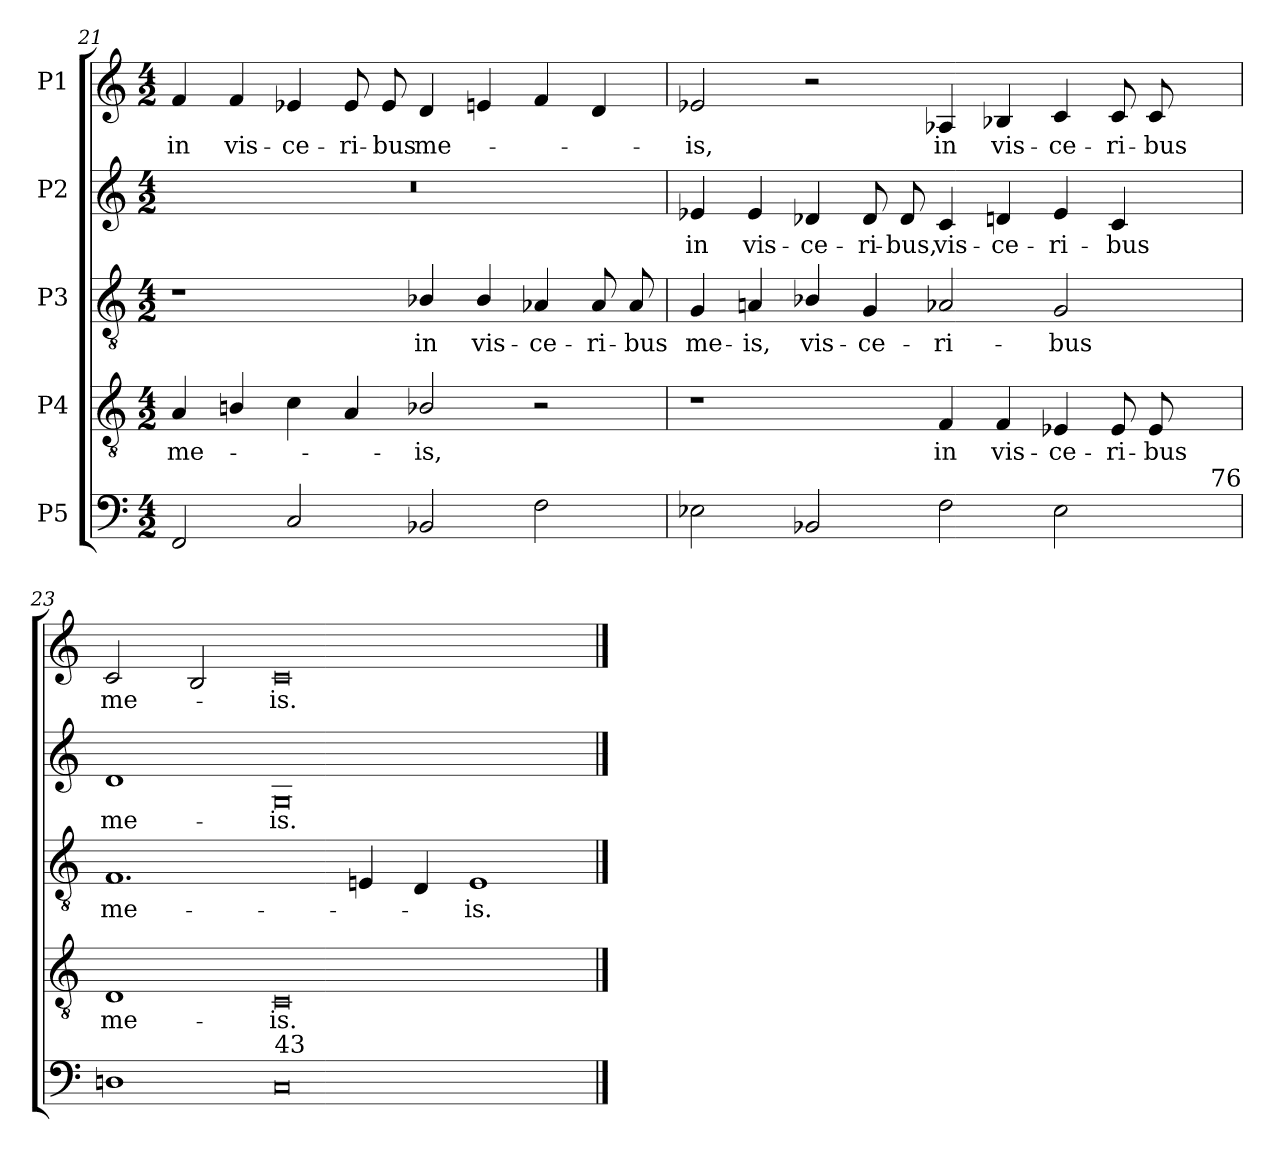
**kern	**kern	**text	**kern	**text	**kern	**text	**kern	**text
*part5	*part4	*part4	*part3	*part3	*part2	*part2	*part1	*part1
*staff5	*staff4	*staff4	*staff3	*staff3	*staff2	*staff2	*staff1	*staff1
*I"P5	*I"P4	*	*I"P3	*	*I"P2	*	*I"P1	*
*clefF4	*clefGv2	*	*clefGv2	*	*clefG2	*	*clefG2	*
*	*ITrd7c12	*	*ITrd7c12	*	*	*	*	*
*k[]	*k[]	*	*k[]	*	*k[]	*	*k[]	*
*C:	*C:	*	*C:	*	*C:	*	*C:	*
*M4/2	*M4/2	*	*M4/2	*	*M4/2	*	*M4/2	*
=21	=21	=21	=21	=21	=21	=21	=21	=21
!	!	!LO:LY:b:color=#000000	!	!	!LO:N:vis=1	!	!	!
!	!	!	!	!	!	!	!	!LO:LY:b:color=#000000
2FFi/	4AAi/	me-	1r	.	0r	.	4fi/	in
!	!	!	!	!	!	!	!	!LO:LY:b:color=#000000
.	4BBni/	.	.	.	.	.	4fi/	vis-
!	!	!	!	!	!	!	!	!LO:LY:b:color=#000000
2Ci/	4Ci\	.	.	.	.	.	4e-Xi/	-ce-
!	!	!	!	!	!	!	!	!LO:LY:b:color=#000000
.	4AAi/	.	.	.	.	.	8e-i/	-ri-
!	!	!	!	!	!	!	!	!LO:LY:b:color=#000000
.	.	.	.	.	.	.	8e-i/	-bus
!	!	!LO:LY:b:color=#000000	!	!	!	!	!	!
!	!	!	!	!LO:LY:b:color=#000000	!	!	!	!
!	!	!	!	!	!	!	!	!LO:LY:b:color=#000000
2BB-Xi/	2BB-Xi/	-is,	4BB-Xi/	in	.	.	4di/	me-
!	!	!	!	!LO:LY:b:color=#000000	!	!	!	!
.	.	.	4BB-i/	vis-	.	.	4eni/	.
!	!	!	!	!LO:LY:b:color=#000000	!	!	!	!
2Fi\	2r	.	4AA-Xi/	-ce-	.	.	4fi/	.
!	!	!	!	!LO:LY:b:color=#000000	!	!	!	!
.	.	.	8AA-i/	-ri-	.	.	4di/	.
!	!	!	!	!LO:LY:b:color=#000000	!	!	!	!
.	.	.	8AA-i/	-bus	.	.	.	.
!!LO:LB:g=z
=22	=22	=22	=22	=22	=22	=22	=22	=22
!	!	!	!	!LO:LY:b:color=#000000	!	!	!	!
!	!	!	!	!	!	!LO:LY:b:color=#000000	!	!
!	!	!	!	!	!	!	!	!LO:LY:b:color=#000000
*^	*	*	*	*	*	*	*	*
2E-Xi\	1ryy	1r	.	4GGi/	me-	4e-Xi/	in	2e-Xi/	-is,
!	!	!	!	!	!LO:LY:b:color=#000000	!	!	!	!
!	!	!	!	!	!	!	!LO:LY:b:color=#000000	!	!
.	.	.	.	4AAni/	-is,	4e-i/	vis-	.	.
!	!	!	!	!	!LO:LY:b:color=#000000	!	!	!	!
!	!	!	!	!	!	!	!LO:LY:b:color=#000000	!	!
2BB-Xi/	.	.	.	4BB-Xi/	vis-	4d-Xi/	-ce-	2r	.
!	!	!	!	!	!LO:LY:b:color=#000000	!	!	!	!
!	!	!	!	!	!	!	!LO:LY:b:color=#000000	!	!
.	.	.	.	4GGi/	-ce-	8d-i/	-ri-	.	.
!	!	!	!	!	!	!	!LO:LY:b:color=#000000	!	!
.	.	.	.	.	.	8d-i/	-bus,	.	.
!	!	!	!LO:LY:b:color=#000000	!	!	!	!	!	!
!	!	!	!	!	!LO:LY:b:color=#000000	!	!	!	!
!	!	!	!	!	!	!	!LO:LY:b:color=#000000	!	!
!	!	!	!	!	!	!	!	!	!LO:LY:b:color=#000000
2Fi\	2ryy	4FFi/	in	2AA-Xi/	-ri-	4ci/	vis-	4A-Xi/	in
!	!	!	!LO:LY:b:color=#000000	!	!	!	!	!	!
!	!	!	!	!	!	!	!LO:LY:b:color=#000000	!	!
!	!	!	!	!	!	!	!	!	!LO:LY:b:color=#000000
.	.	4FFi/	vis-	.	.	4dni/	-ce-	4B-Xi/	vis-
!	!	!	!LO:LY:b:color=#000000	!	!	!	!	!	!
!	!	!	!	!	!LO:LY:b:color=#000000	!	!	!	!
!	!	!	!	!	!	!	!LO:LY:b:color=#000000	!	!
!	!	!	!	!	!	!	!	!	!LO:LY:b:color=#000000
2E-i\	4ryy	4EE-Xi/	-ce-	2GGi/	-bus	4e-i/	-ri-	4ci/	-ce-
!	!	!	!LO:LY:b:color=#000000	!	!	!	!	!	!
!	!	!	!	!	!	!	!LO:LY:b:color=#000000	!	!
!	!	!	!	!	!	!	!	!	!LO:LY:b:color=#000000
.	8ryy	8EE-i/	-ri-	.	.	4ci/	-bus	8ci/	-ri-
!	!	!	!LO:LY:b:color=#000000	!	!	!	!	!	!
!	!	!	!	!	!	!	!	!	!LO:LY:b:color=#000000
.	16ryy	8EE-i/	-bus	.	.	.	.	8ci/	-bus
.	32ryy	.	.	.	.	.	.	.	.
.	64ryy	.	.	.	.	.	.	.	.
.	128...ryy	.	.	.	.	.	.	.	.
!	!LO:TX:a:t=76	!	!	!	!	!	!	!	!
.	1024ryy	.	.	.	.	.	.	.	.
*v	*v	*	*	*	*	*	*	*	*
=23	=23	=23	=23	=23	=23	=23	=23	=23
*^	*	*	*	*	*	*	*	*
!	!	!	!LO:LY:b:color=#000000	!	!	!	!	!	!
*v	*v	*	*	*	*	*	*	*	*
*^	*	*	*	*	*	*	*	*
!	!	!	!	!	!LO:LY:b:color=#000000	!	!	!	!
*v	*v	*	*	*	*	*	*	*	*
*^	*	*	*	*	*	*	*	*
!	!	!	!	!	!	!	!LO:LY:b:color=#000000	!	!
*v	*v	*	*	*	*	*	*	*	*
*^	*	*	*	*	*	*	*	*
!	!	!	!	!	!	!	!	!	!LO:LY:b:color=#000000
*v	*v	*	*	*	*	*	*	*	*
1Dni	1DDi	me-	1.FFi	me-	1di	me-	2ci/	me-
.	.	.	.	.	.	.	2Bi/	.
!	!	!LO:LY:b:color=#000000	!	!	!	!	!	!
!	!	!	!	!	!	!LO:LY:b:color=#000000	!	!
!LO:TX:a:t=43	!	!	!	!	!	!	!	!
!	!	!	!	!	!	!	!	!LO:LY:b:color=#000000
0Ci	0CCi	-is.	.	.	0Gi	-is.	0ci	-is.
.	.	.	4EEni/	.	.	.	.	.
.	.	.	4DDi/	.	.	.	.	.
!	!	!	!	!LO:LY:b:color=#000000	!	!	!	!
.	.	.	1EEi	-is.	.	.	.	.
==	==	==	==	==	==	==	==	==
*-	*-	*-	*-	*-	*-	*-	*-	*-
